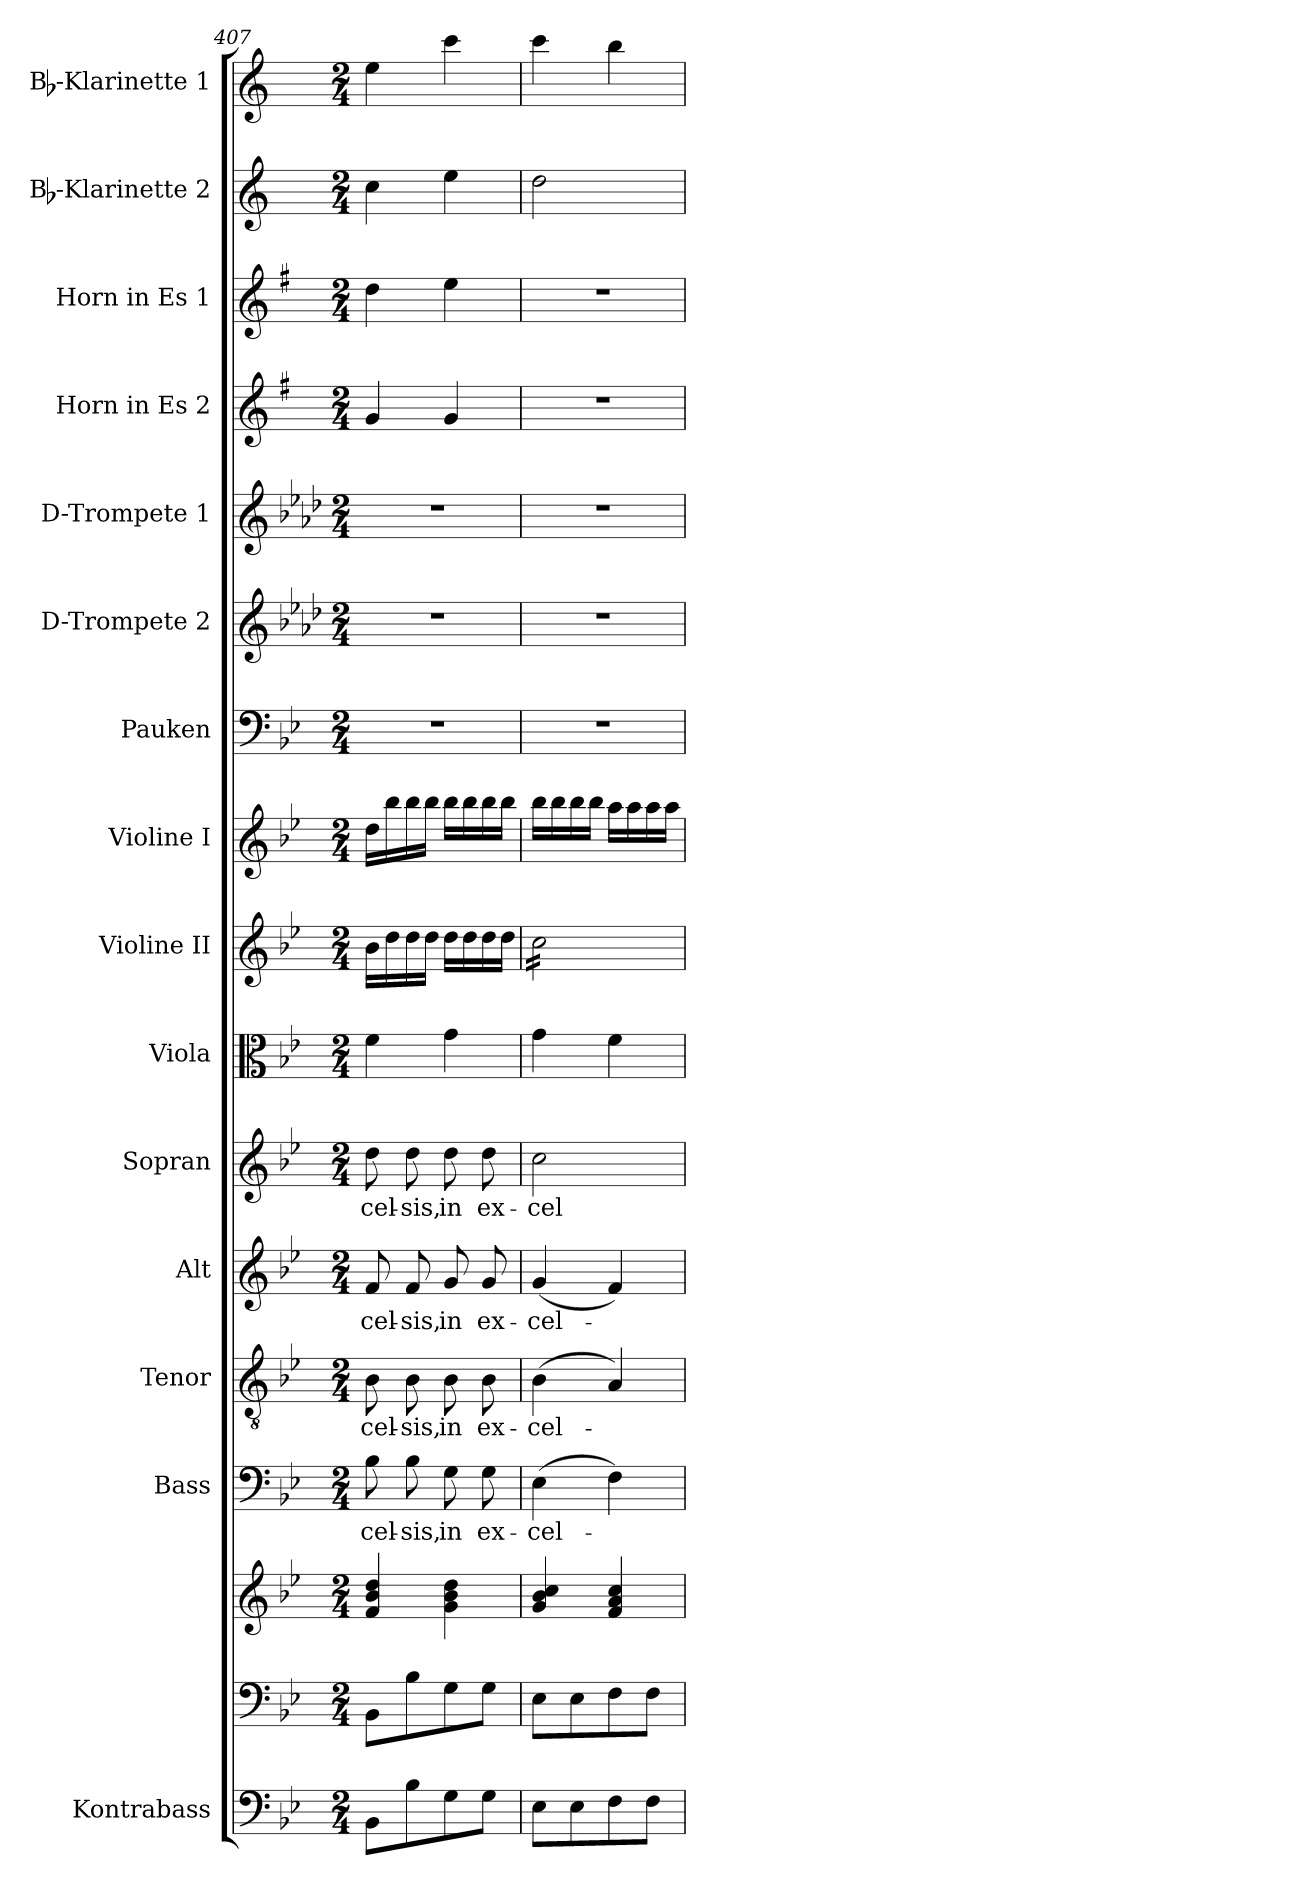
**kern	**kern	**kern	**kern	**text	**kern	**text	**kern	**text	**kern	**text	**kern	**kern	**kern	**kern	**kern	**kern	**kern	**kern	**kern	**kern
*part16	*part15	*part15	*part14	*part14	*part13	*part13	*part12	*part12	*part11	*part11	*part10	*part9	*part8	*part7	*part6	*part5	*part4	*part3	*part2	*part1
*staff17	*staff16	*staff15	*staff14	*staff14	*staff13	*staff13	*staff12	*staff12	*staff11	*staff11	*staff10	*staff9	*staff8	*staff7	*staff6	*staff5	*staff4	*staff3	*staff2	*staff1
*I"Kontrabass	*	*	*I"Bass	*	*I"Tenor	*	*I"Alt	*	*I"Sopran	*	*I"Viola	*I"Violine II	*I"Violine I	*I"Pauken	*I"D-Trompete 2	*I"D-Trompete 1	*I"Horn in Es 2	*I"Horn in Es 1	*I"Bb-Klarinette 2	*I"Bb-Klarinette 1
*I'Kb.	*	*	*I'B.	*	*I'T.	*	*I'A.	*	*I'S.	*	*I'Vla.	*I'Vl. II	*I'Vl. I	*I'Pk.	*I'D Trp. 2	*I'D Trp. 1	*	*	*I'Bb Kl. 2	*I'Bb Kl. 1
*clefF4	*clefF4	*clefG2	*clefF4	*	*clefGv2	*	*clefG2	*	*clefG2	*	*clefC3	*clefG2	*clefG2	*clefF4	*clefG2	*clefG2	*clefG2	*clefG2	*clefG2	*clefG2
*ITrd7c12	*	*	*	*	*	*	*	*	*	*	*	*	*	*	*ITrd-1c-2	*ITrd-1c-2	*ITrd5c9	*ITrd5c9	*ITrd1c2	*ITrd1c2
*k[b-e-]	*k[b-e-]	*k[b-e-]	*k[b-e-]	*	*k[b-e-]	*	*k[b-e-]	*	*k[b-e-]	*	*k[b-e-]	*k[b-e-]	*k[b-e-]	*k[b-e-]	*k[b-e-]	*k[b-e-]	*k[b-e-]	*k[b-e-]	*k[b-e-]	*k[b-e-]
*B-:	*B-:	*B-:	*B-:	*	*B-:	*	*B-:	*	*B-:	*	*B-:	*B-:	*B-:	*B-:	*B-:	*B-:	*B-:	*B-:	*B-:	*B-:
*M2/4	*M2/4	*M2/4	*M2/4	*	*M2/4	*	*M2/4	*	*M2/4	*	*M2/4	*M2/4	*M2/4	*M2/4	*M2/4	*M2/4	*M2/4	*M2/4	*M2/4	*M2/4
=407	=407	=407	=407	=407	=407	=407	=407	=407	=407	=407	=407	=407	=407	=407	=407	=407	=407	=407	=407	=407
!	!	!	!	!LO:LY:b	!	!LO:LY:b	!	!LO:LY:b	!	!LO:LY:b	!	!	!	!	!	!	!	!	!	!
8BBB-\L	8BB-\L	4f/ 4b-/ 4dd/	8B-\	-cel-	8B-\	-cel-	8f/	-cel-	8dd\	-cel-	4f\	16b-\LL	16dd\LL	2r	2r	2r	4B-/	4f\	4b-\	4dd\
.	.	.	.	.	.	.	.	.	.	.	.	16dd\	16bb-\	.	.	.	.	.	.	.
!	!	!	!	!LO:LY:b	!	!LO:LY:b	!	!LO:LY:b	!	!LO:LY:b	!	!	!	!	!	!	!	!	!	!
8BB-\	8B-\	.	8B-\	-sis,	8B-\	-sis,	8f/	-sis,	8dd\	-sis,	.	16dd\	16bb-\	.	.	.	.	.	.	.
.	.	.	.	.	.	.	.	.	.	.	.	16dd\JJ	16bb-\JJ	.	.	.	.	.	.	.
!	!	!	!	!LO:LY:b	!	!LO:LY:b	!	!LO:LY:b	!	!LO:LY:b	!	!	!	!	!	!	!	!	!	!
8GG\	8G\	4g\ 4b-\ 4dd\	8G\	in	8B-\	in	8g/	in	8dd\	in	4g\	16dd\LL	16bb-\LL	.	.	.	4B-/	4g\	4dd\	4bb-\
.	.	.	.	.	.	.	.	.	.	.	.	16dd\	16bb-\	.	.	.	.	.	.	.
!	!	!	!	!LO:LY:b	!	!LO:LY:b	!	!LO:LY:b	!	!LO:LY:b	!	!	!	!	!	!	!	!	!	!
8GG\J	8G\J	.	8G\	ex-	8B-\	ex-	8g/	ex-	8dd\	ex-	.	16dd\	16bb-\	.	.	.	.	.	.	.
.	.	.	.	.	.	.	.	.	.	.	.	16dd\JJ	16bb-\JJ	.	.	.	.	.	.	.
=408	=408	=408	=408	=408	=408	=408	=408	=408	=408	=408	=408	=408	=408	=408	=408	=408	=408	=408	=408	=408
!	!	!	!	!LO:LY:b	!	!LO:LY:b	!	!LO:LY:b	!	!LO:LY:b	!	!	!	!	!	!	!	!	!	!
*	*	*	*	*	*	*	*	*	*	*	*	*tremolo	*	*	*	*	*	*	*	*
8EE-\L	8E-\L	4g/ 4b-/ 4cc/	(>4E-\	-cel-	(>4B-\	-cel-	(<4g/	-cel-	2cc\	-cel-	4g\	16cc\LL	16bb-\LL	2r	2r	2r	2r	2r	2cc\	4bb-\
.	.	.	.	.	.	.	.	.	.	.	.	16cc\	16bb-\	.	.	.	.	.	.	.
8EE-\	8E-\	.	.	.	.	.	.	.	.	.	.	16cc\	16bb-\	.	.	.	.	.	.	.
.	.	.	.	.	.	.	.	.	.	.	.	16cc\	16bb-\JJ	.	.	.	.	.	.	.
8FF\	8F\	4f/ 4a/ 4cc/	4F\)	.	4A/)	.	4f/)	.	.	.	4f\	16cc\	16aa\LL	.	.	.	.	.	.	4aa\
.	.	.	.	.	.	.	.	.	.	.	.	16cc\	16aa\	.	.	.	.	.	.	.
8FF\J	8F\J	.	.	.	.	.	.	.	.	.	.	16cc\	16aa\	.	.	.	.	.	.	.
.	.	.	.	.	.	.	.	.	.	.	.	16cc\JJ	16aa\JJ	.	.	.	.	.	.	.
*	*	*	*	*	*	*	*	*	*	*	*	*Xtremolo	*	*	*	*	*	*	*	*
=	=	=	=	=	=	=	=	=	=	=	=	=	=	=	=	=	=	=	=	=
*-	*-	*-	*-	*-	*-	*-	*-	*-	*-	*-	*-	*-	*-	*-	*-	*-	*-	*-	*-	*-
